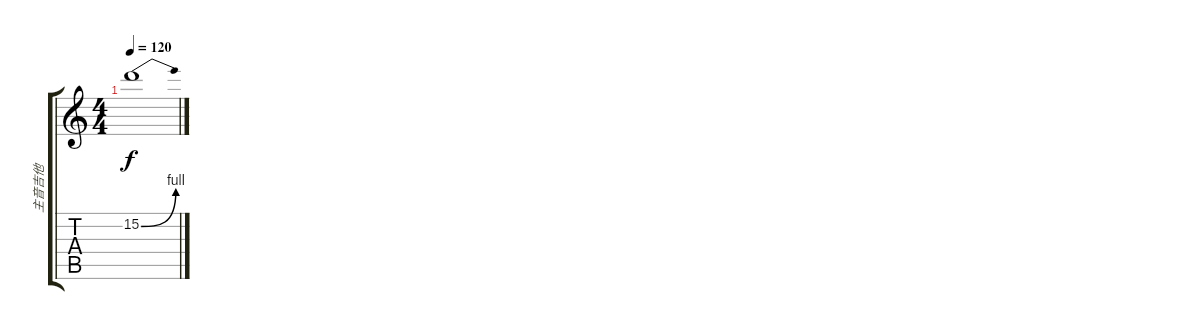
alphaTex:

\track ("主音吉他" "主音吉他") {instrument overdrivenguitar}
\staff {score tabs}
\tuning (E4 B3 G3 D3 A2 E2) {hide}
\ts (4 4)
\tempo 120
\clef g2
\ks c
15.2{be (bend 0 0 60 4)}.1{dy f}
